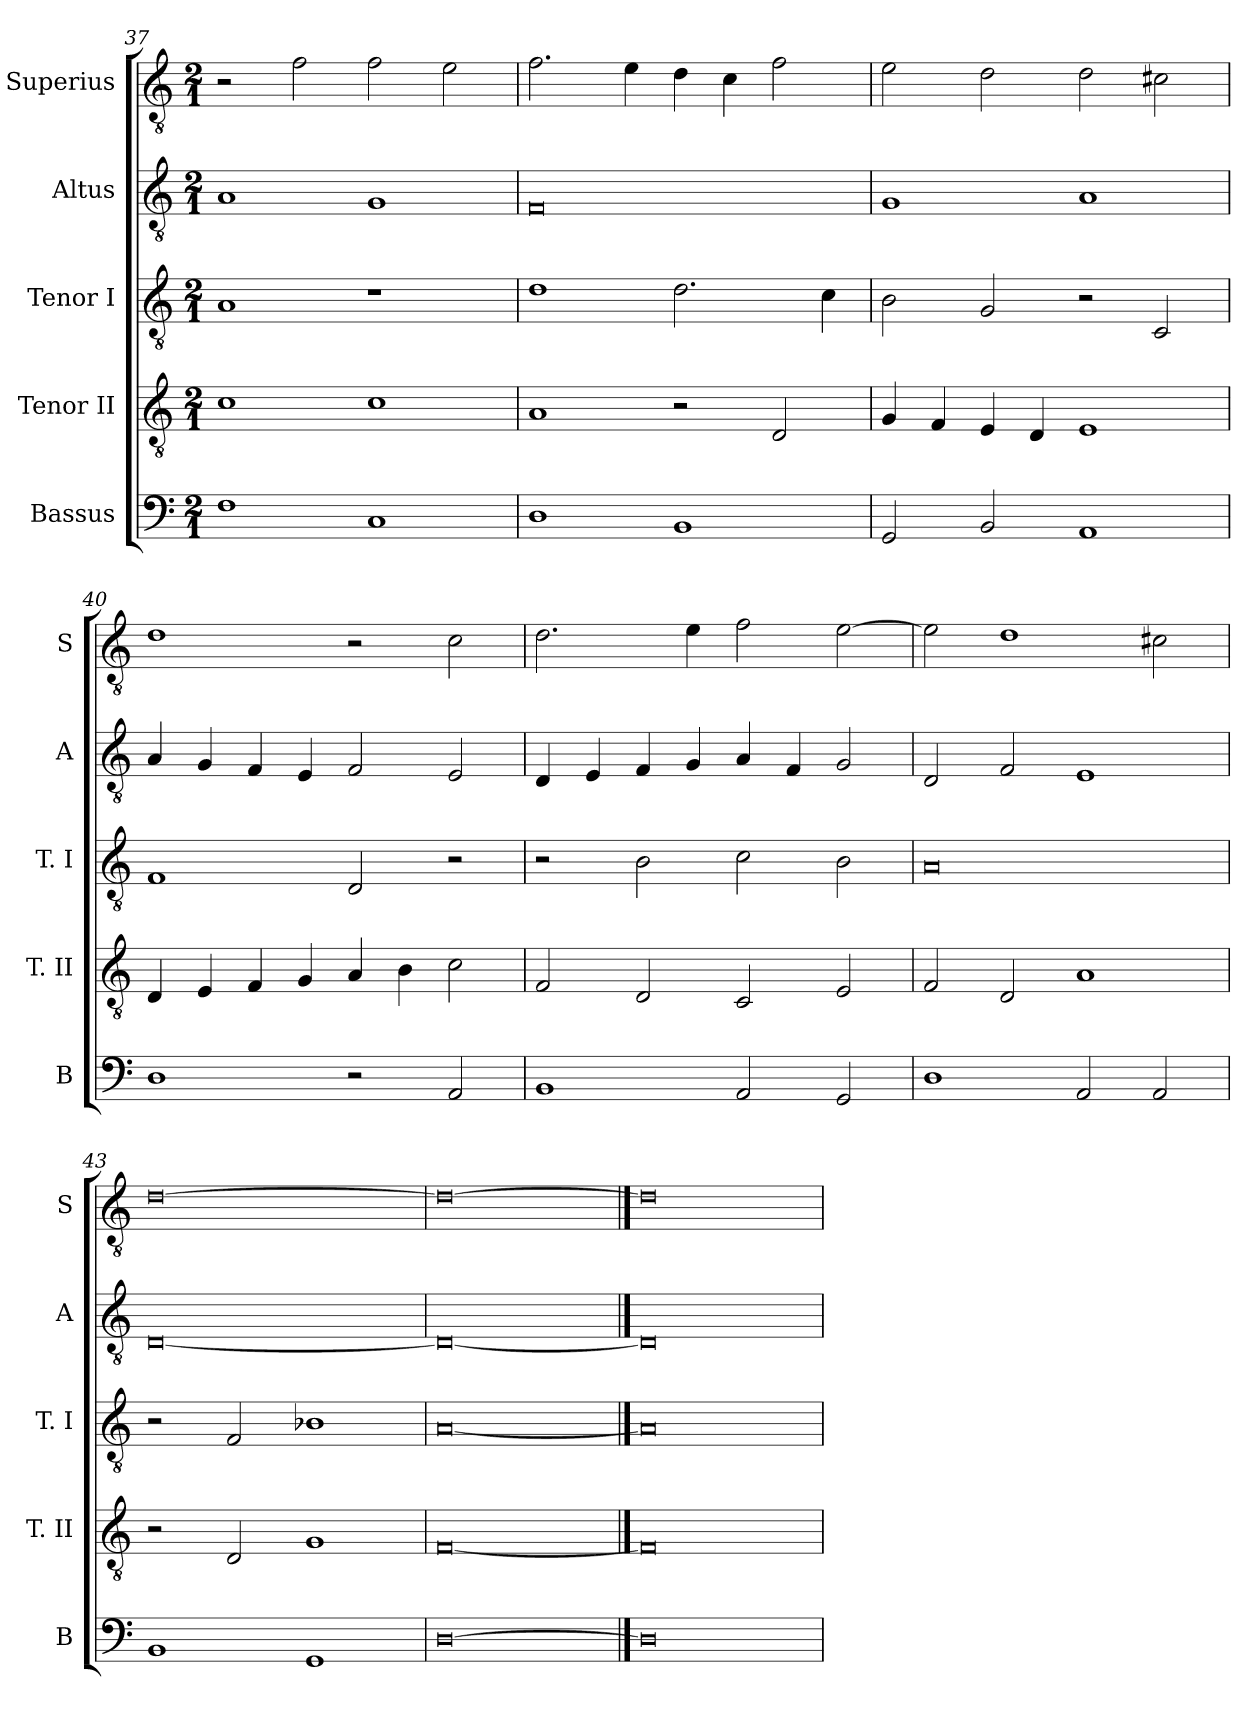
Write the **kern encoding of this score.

**kern	**kern	**kern	**kern	**kern
*part5	*part4	*part3	*part2	*part1
*staff5	*staff4	*staff3	*staff2	*staff1
*I"Bassus	*I"Tenor II	*I"Tenor I	*I"Altus	*I"Superius
*I'B	*I'T. II	*I'T. I	*I'A	*I'S
*clefF4	*clefGv2	*clefGv2	*clefGv2	*clefGv2
*k[]	*k[]	*k[]	*k[]	*k[]
*C:	*C:	*C:	*C:	*C:
*M2/1	*M2/1	*M2/1	*M2/1	*M2/1
=37	=37	=37	=37	=37
1F	1c	1A	1A	2r
.	.	.	.	2f
1C	1c	1r	1G	2f
.	.	.	.	2e
=38	=38	=38	=38	=38
1D	1A	1d	0F	2.f
.	.	.	.	4e
1BB	2r	2.d	.	4d
.	.	.	.	4c
.	2D	.	.	2f
.	.	4c	.	.
=39	=39	=39	=39	=39
2GG	4G	2B	1G	2e
.	4F	.	.	.
2BB	4E	2G	.	2d
.	4D	.	.	.
1AA	1E	2r	1A	2d
.	.	2C	.	2c#X
=40	=40	=40	=40	=40
1D	4D	1F	4A	1d
.	4E	.	4G	.
.	4F	.	4F	.
.	4G	.	4E	.
2r	4A	2D	2F	2r
.	4B	.	.	.
2AA	2c	2r	2E	2c
=41	=41	=41	=41	=41
1BB	2F	2r	4D	2.d
.	.	.	4E	.
.	2D	2B	4F	.
.	.	.	4G	4e
2AA	2C	2c	4A	2f
.	.	.	4F	.
2GG	2E	2B	2G	[2e
=42	=42	=42	=42	=42
1D	2F	0A	2D	2e]
.	2D	.	2F	1d
2AA	1A	.	1E	.
2AA	.	.	.	2c#X
=43	=43	=43	=43	=43
1BB	2r	2r	[0D	[0d
.	2D	2F	.	.
1GG	1G	1B-X	.	.
=44	=44	=44	=44	=44
[0D	[0F	[0A	0D_	0d_
==45	==45	==45	==45	==45
0D]	0F]	0A]	0D]	0d]
=	=	=	=	=
*-	*-	*-	*-	*-
